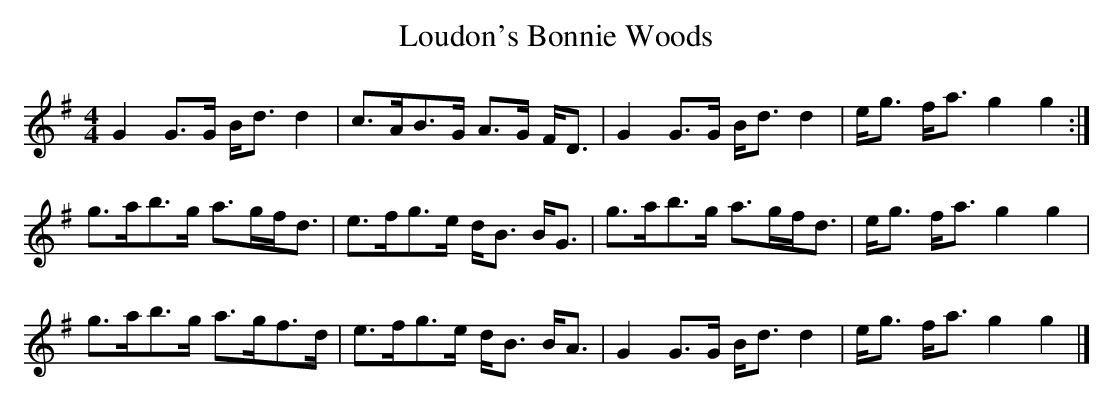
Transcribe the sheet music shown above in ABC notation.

X:1
T:Loudon's Bonnie Woods
L:1/8
M:4/4
K:G
G2 G>G B<d d2 | c>AB>G A>G F<D | G2 G>G B<d d2 | e<g f<a g2 g2 :|
g>ab>g a>gf<d | e>fg>e d<B B<G | g>ab>g a>gf<d | e<g f<a g2 g2 |
g>ab>g a>gf>d | e>fg>e d<B B<A | G2 G>G B<d d2 | e<g f<a g2 g2 |]
